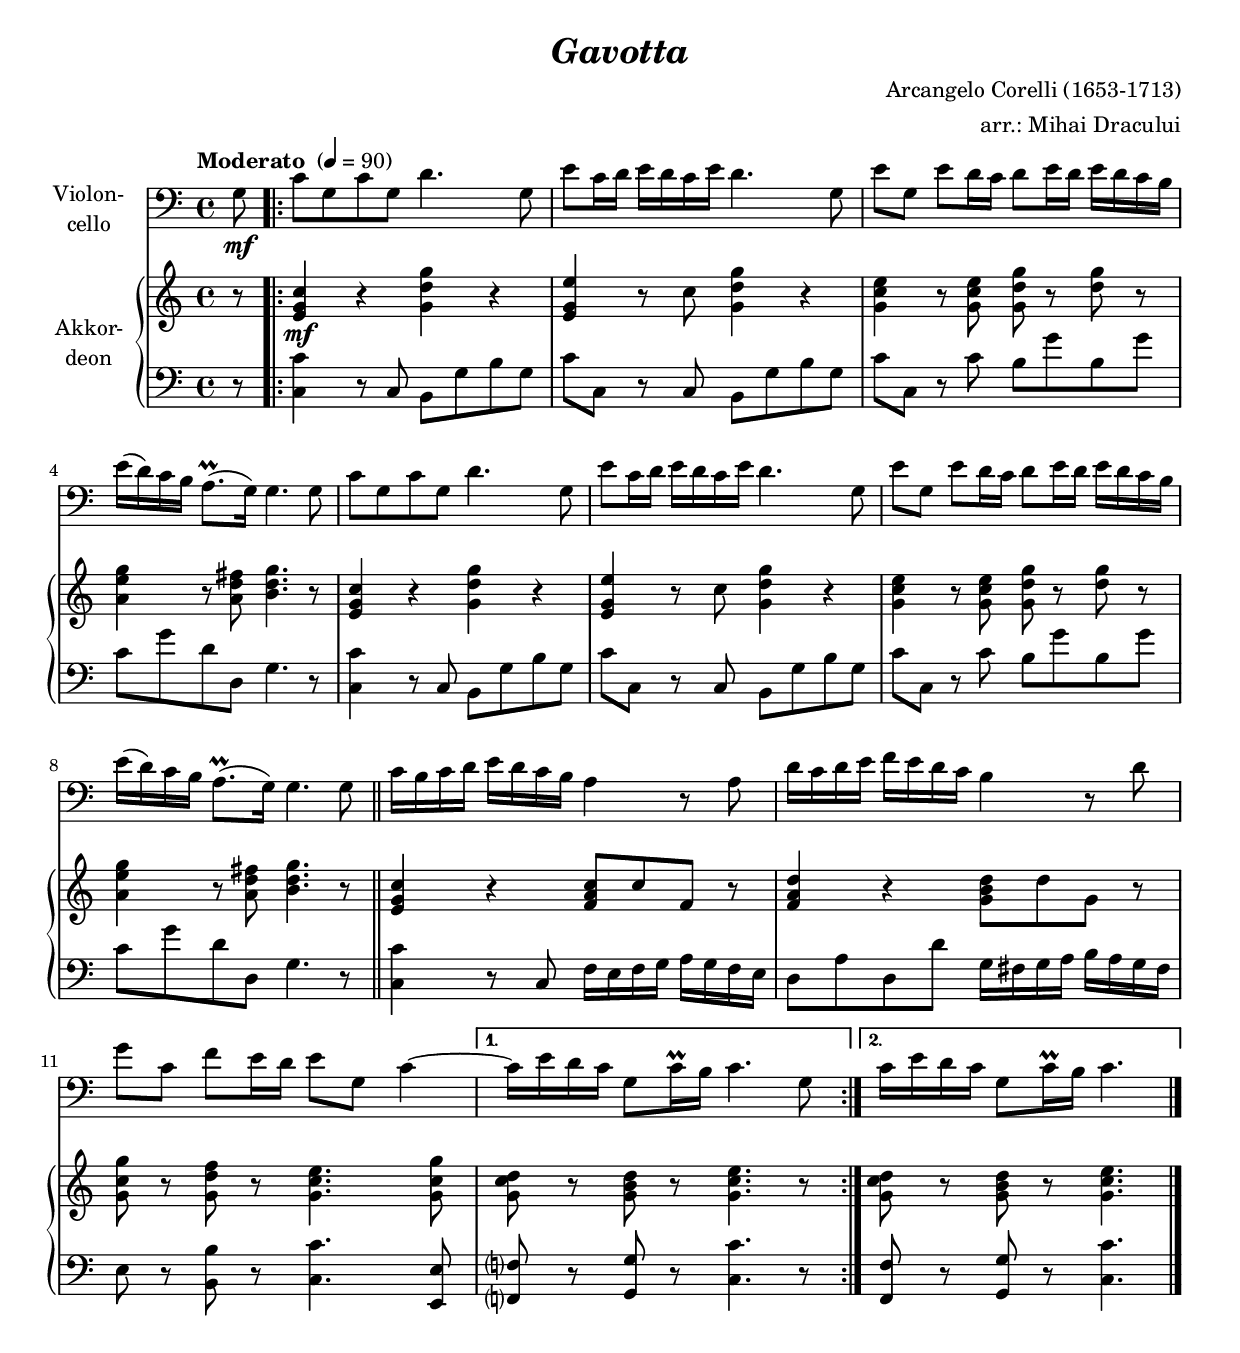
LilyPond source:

\version "2.18.2"
\include "deutsch.ly"

#(set-global-staff-size 19)

\header {
  title     = \markup \bold \italic "Gavotta"
  composer  = "Arcangelo Corelli (1653-1713)"
  arranger  = "arr.: Mihai Dracului"
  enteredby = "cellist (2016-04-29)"
%  piece     = ""
}

voiceconsts = {
  \key g \major
  \time 4/4
  \tempo "Moderato " 4=90
%  \numericTimeSignature
%  \compressFullBarRests
  \set tupletSpannerDuration = #(ly:make-moment 1 4)
  % Set default beaming for all staves
%  \set Timing.beamExceptions = #'()
%  \set Timing.baseMoment     = #(ly:make-moment 3 8)
%  \set Timing.beatStructure  = #'(1 1)
}

miba = "trombone"
mikl = "concertina"

rit = \markup \bold \italic "rit."
sim = \markup \italic "sim."

va = \relative c {
  \voiceconsts
  \clef "bass"

  \partial 8 d8\mf
  \repeat volta 2 {
    g d g d a'4. d,8
    h' g16 a h a g h a4. d,8
    h' d, h' a16 g a8 h16 a h a g fis
    h( a) g fis e8.(\prall d16) d4. d8

    g d g d a'4. d,8
    h' g16 a h a g h a4. d,8
    h' d, h' a16 g a8 h16 a h a g fis
    h( a) g fis e8.(\prall d16) d4. d8 \bar "||"

    g16 fis g a h a g fis e4 r8 e
    a16 g a h c h a g fis4 r8 a

    d g, c h16 a h8 d, g4~
  }
  \alternative {
    { g16 h a g d8 g16\prall fis g4. d8 }
    { g16 h a g d8 g16\prall fis g4. }
  } \bar "|."
}

vb = \relative c' {
  \voiceconsts
  \clef "treble"

  \partial 8 r8
  \repeat volta 2 {
    <h d g>4 r <d a' d> r
    <h d h'> r8 g' <d a' d>4 r
    <d g h> r8 <d g h> <d a' d> r <a' d> r
    <e h' d>4 r8 <e a cis> <fis a d>4. r8
    
    <h, d g>4 r <d a' d> r
    <h d h'> r8 g' <d a' d>4 r
    <d g h> r8 <d g h> <d a' d> r <a' d> r
    <e h' d>4 r8 <e a cis> <fis a d>4. r8 \bar "||"

    <h, d g>4 r <c e g>8 g' c, r
    <c e a>4 r <d fis a>8 a' d, r

    <d g d'> r <d a' c> r <d g h>4. <d g d'>8
  }
  \alternative {
    { <d g a> r <d fis a> r <d g h>4. r8 }
    { <d g a> r <d fis a> r <d g h>4. }
  } \bar "|."
}

vc = \relative c {
  \voiceconsts
  \clef "bass"

  \partial 8 r8
  \repeat volta 2 {
    <g g'>4 r8 g fis d' fis d
    g g, r g fis d' fis d
    g g, r g' fis d' fis, d'
    g, d' a a, d4. r8
    
    <g, g'>4 r8 g fis d' fis d
    g g, r g fis d' fis d
    g g, r g' fis d' fis, d'
    g, d' a a, d4. r8 \bar "||"

    <g, g'>4 r8 g c16 h c d e d c h
    a8 e' a, a' d,16 cis d e fis e d cis

    h8 r <fis fis'> r <g g'>4. <h, h'>8
  }
  \alternative {
    { <c? c'?> r <d d'> r <g g'>4. r8 }
    { <c, c'> r <d d'> r <g g'>4. }
  } \bar "|."
}

dy = {
  r8
  s1\mf
}


music = <<
      \new Staff {
        \set Staff.midiInstrument = \miba
        \set Staff.instrumentName = \markup \center-column { "Violon-" "cello" }
        \transpose g c' { \va }
      }

      \new PianoStaff <<
        \set PianoStaff.instrumentName = \markup \center-column { "Akkor-" "deon" }
        \set PianoStaff.midiInstrument = \mikl
        \new Staff {
          \transpose g c' { \vb }
        }

        \new Dynamics \dy

        \new Staff {
          \transpose g c' { \vc }
        }
        >>
>>

\book {
  \score {
   \music
    \layout {}
  }

  \score {
    \unfoldRepeats \music

    \midi {
      \context {
        \Score
      }
    }
  }
}
